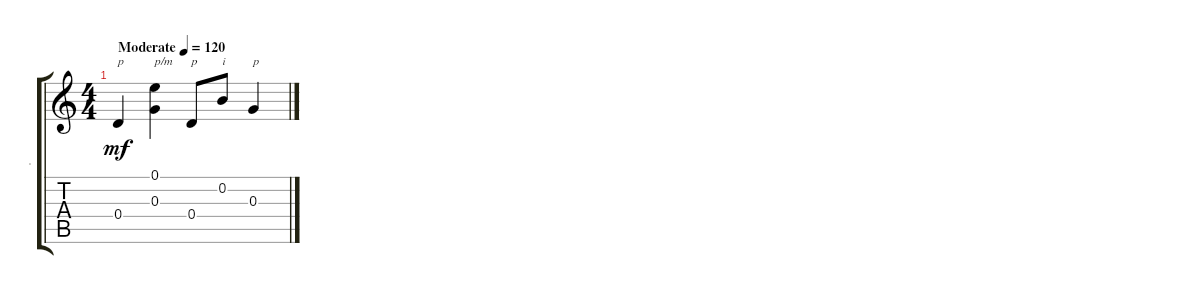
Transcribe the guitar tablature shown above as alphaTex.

\track ("." ".") {instrument acousticguitarnylon}
\staff {score tabs}
\tuning (E4 B3 G3 D3 A2 E2) {hide}
\ts (4 4)
\tempo (120 "Moderate")
\clef g2
\ks c
0.4.4{txt "p" dy mf instrument acousticguitarnylon} (0.1 0.3).4{txt "p/m"} 0.4.8{txt "p"} 0.2.8{txt "i"} 0.3.4{txt "p"}
